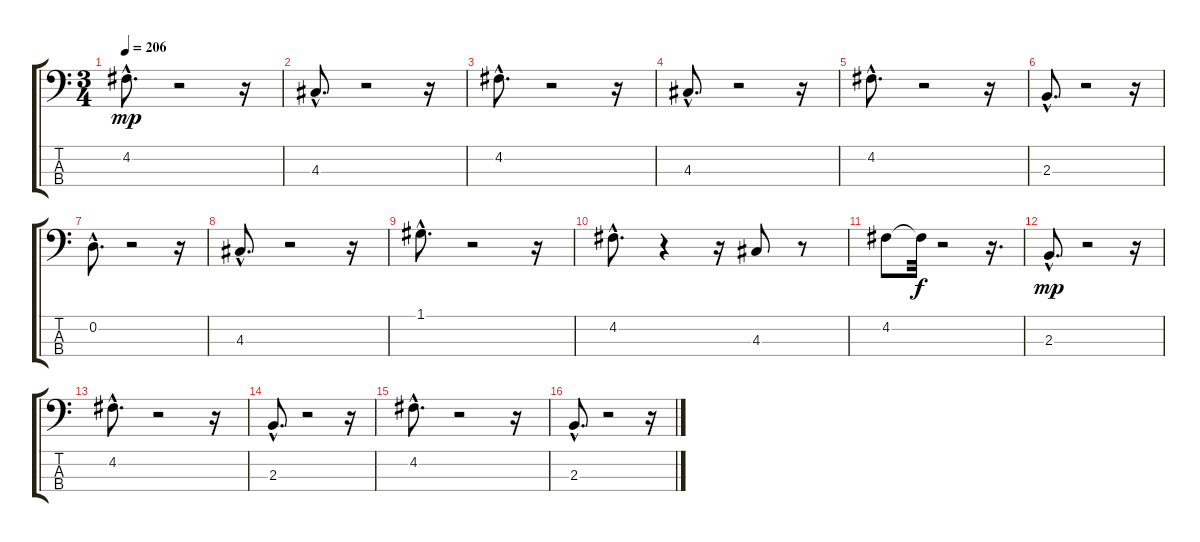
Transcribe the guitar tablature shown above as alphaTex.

\track "" {instrument acousticbass}
\staff {score tabs}
\tuning (G2 D2 A1 E1) {hide}
\ts (3 4)
\tempo 206
\clef f4
\ks c
4.2{hac}.8{d dy mp} r.2 r.16 |
4.3{hac}.8{d} r.2 r.16 |
4.2{hac}.8{d} r.2 r.16 |
4.3{hac}.8{d} r.2 r.16 |
4.2{hac}.8{d} r.2 r.16 |
2.3{hac}.8{d} r.2 r.16 |
0.2{hac}.8{d} r.2 r.16 |
4.3{hac}.8{d} r.2 r.16 |
1.1{hac}.8{d} r.2 r.16 |
4.2{hac}.8{d} r.4 r.16 4.3.8 r.8 |
4.2.8 4.2{t}.32{dy f} r.2 r.16{d} |
2.3{hac}.8{d dy mp} r.2 r.16 |
4.2{hac}.8{d} r.2 r.16 |
2.3{hac}.8{d} r.2 r.16 |
4.2{hac}.8{d} r.2 r.16 |
2.3{hac}.8{d} r.2 r.16
